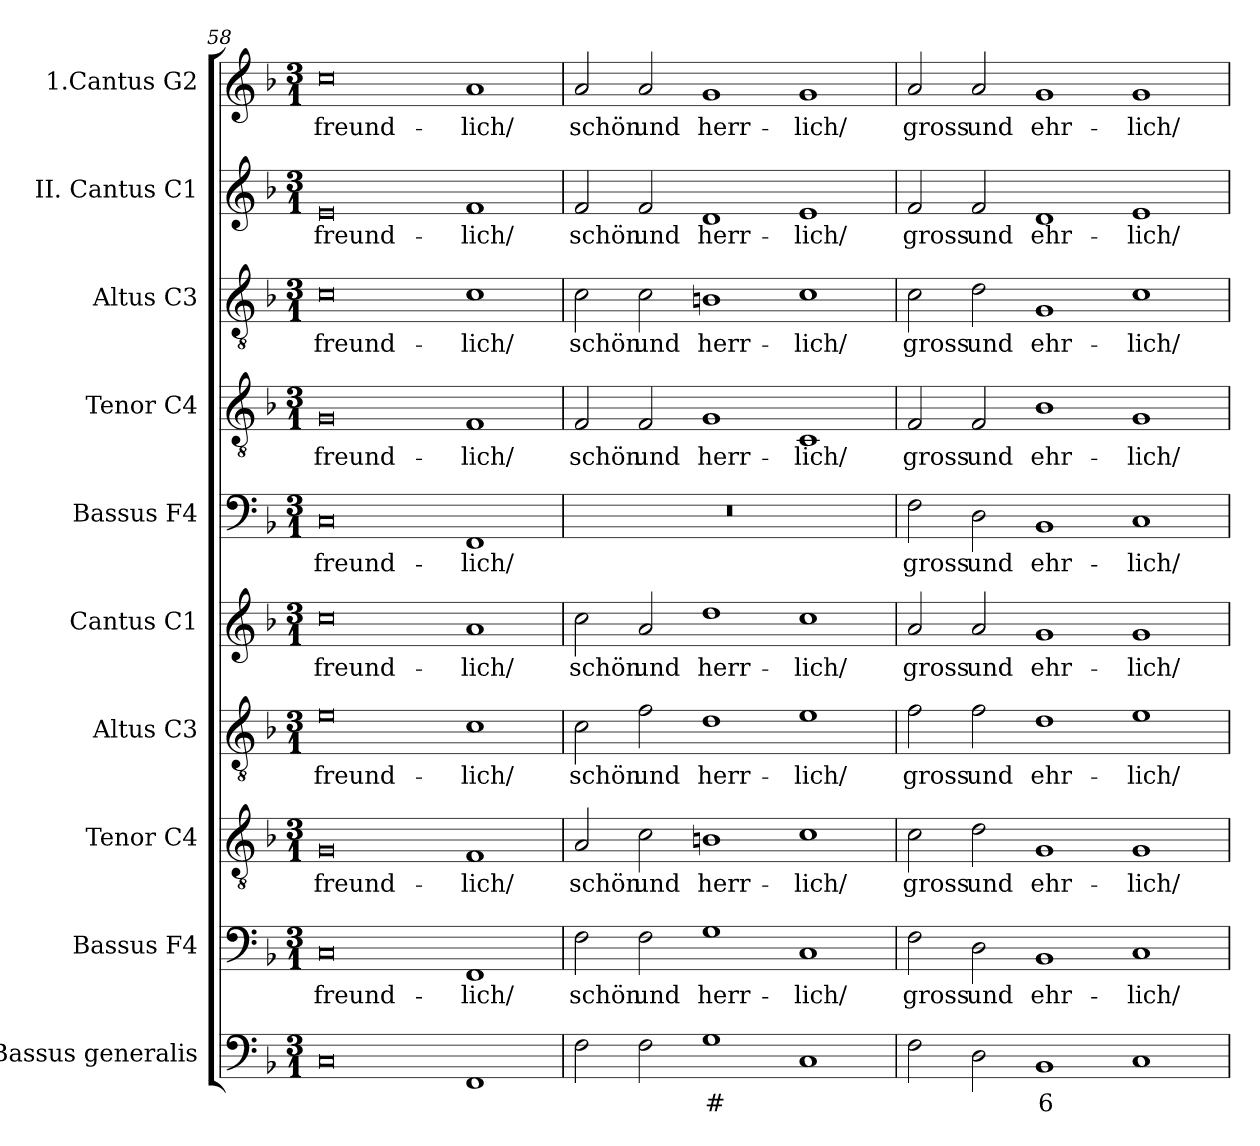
**kern	**text	**kern	**text	**kern	**text	**kern	**text	**kern	**text	**kern	**text	**kern	**text	**kern	**text	**kern	**text	**kern	**text
*part10	*part10	*part9	*part9	*part8	*part8	*part7	*part7	*part6	*part6	*part5	*part5	*part4	*part4	*part3	*part3	*part2	*part2	*part1	*part1
*staff10	*staff10	*staff9	*staff9	*staff8	*staff8	*staff7	*staff7	*staff6	*staff6	*staff5	*staff5	*staff4	*staff4	*staff3	*staff3	*staff2	*staff2	*staff1	*staff1
*I"Bassus  generalis	*	*I"Bassus F4	*	*I"Tenor C4	*	*I"Altus  C3	*	*I"Cantus C1	*	*I"Bassus F4	*	*I"Tenor C4	*	*I"Altus C3	*	*I"II. Cantus C1	*	*I"1.Cantus G2	*
!!LO:PB:g=z
*clefF4	*	*clefF4	*	*clefGv2	*	*clefGv2	*	*clefG2	*	*clefF4	*	*clefGv2	*	*clefGv2	*	*clefG2	*	*clefG2	*
*k[b-]	*	*k[b-]	*	*k[b-]	*	*k[b-]	*	*k[b-]	*	*k[b-]	*	*k[b-]	*	*k[b-]	*	*k[b-]	*	*k[b-]	*
*F:	*	*F:	*	*F:	*	*F:	*	*F:	*	*F:	*	*F:	*	*F:	*	*F:	*	*F:	*
*M3/1	*	*M3/1	*	*M3/1	*	*M3/1	*	*M3/1	*	*M3/1	*	*M3/1	*	*M3/1	*	*M3/1	*	*M3/1	*
=58	=58	=58	=58	=58	=58	=58	=58	=58	=58	=58	=58	=58	=58	=58	=58	=58	=58	=58	=58
!	!	!	!LO:LY:b	!	!LO:LY:b	!	!LO:LY:b	!	!LO:LY:b	!	!LO:LY:b	!	!LO:LY:b	!	!LO:LY:b	!	!LO:LY:b	!	!LO:LY:b
0C	.	0C	freund-	0G	freund-	0e	freund-	0cc	freund-	0C	freund-	0G	freund-	0c	freund-	0e	freund-	0cc	freund-
!	!	!	!LO:LY:b	!	!LO:LY:b	!	!LO:LY:b	!	!LO:LY:b	!	!LO:LY:b	!	!LO:LY:b	!	!LO:LY:b	!	!LO:LY:b	!	!LO:LY:b
1FF	.	1FF	-lich/	1F	-lich/	1c	-lich/	1a	-lich/	1FF	-lich/	1F	-lich/	1c	-lich/	1f	-lich/	1a	-lich/
=59	=59	=59	=59	=59	=59	=59	=59	=59	=59	=59	=59	=59	=59	=59	=59	=59	=59	=59	=59
!	!	!	!LO:LY:b	!	!LO:LY:b	!	!LO:LY:b	!	!LO:LY:b	!	!	!	!LO:LY:b	!	!LO:LY:b	!	!LO:LY:b	!	!LO:LY:b
2F\	.	2F\	schön	2A/	schön	2c\	schön	2cc\	schön	0.r	.	2F/	schön	2c\	schön	2f/	schön	2a/	schön
!	!	!	!LO:LY:b	!	!LO:LY:b	!	!LO:LY:b	!	!LO:LY:b	!	!	!	!LO:LY:b	!	!LO:LY:b	!	!LO:LY:b	!	!LO:LY:b
2F\	.	2F\	und	2c\	und	2f\	und	2a/	und	.	.	2F/	und	2c\	und	2f/	und	2a/	und
!	!LO:LY:b	!	!LO:LY:b	!	!LO:LY:b	!	!LO:LY:b	!	!LO:LY:b	!	!	!	!LO:LY:b	!	!LO:LY:b	!	!LO:LY:b	!	!LO:LY:b
1G	#	1G	herr-	1Bn	herr-	1d	herr-	1dd	herr-	.	.	1G	herr-	1Bn	herr-	1d	herr-	1g	herr-
!	!	!	!LO:LY:b	!	!LO:LY:b	!	!LO:LY:b	!	!LO:LY:b	!	!	!	!LO:LY:b	!	!LO:LY:b	!	!LO:LY:b	!	!LO:LY:b
1C	.	1C	-lich/	1c	-lich/	1e	-lich/	1cc	-lich/	.	.	1C	-lich/	1c	-lich/	1e	-lich/	1g	-lich/
=60	=60	=60	=60	=60	=60	=60	=60	=60	=60	=60	=60	=60	=60	=60	=60	=60	=60	=60	=60
!	!	!	!LO:LY:b	!	!LO:LY:b	!	!LO:LY:b	!	!LO:LY:b	!	!LO:LY:b	!	!LO:LY:b	!	!LO:LY:b	!	!LO:LY:b	!	!LO:LY:b
2F\	.	2F\	gross	2c\	gross	2f\	gross	2a/	gross	2F\	gross	2F/	gross	2c\	gross	2f/	gross	2a/	gross
!	!	!	!LO:LY:b	!	!LO:LY:b	!	!LO:LY:b	!	!LO:LY:b	!	!LO:LY:b	!	!LO:LY:b	!	!LO:LY:b	!	!LO:LY:b	!	!LO:LY:b
2D\	.	2D\	und	2d\	und	2f\	und	2a/	und	2D\	und	2F/	und	2d\	und	2f/	und	2a/	und
!	!LO:LY:b	!	!LO:LY:b	!	!LO:LY:b	!	!LO:LY:b	!	!LO:LY:b	!	!LO:LY:b	!	!LO:LY:b	!	!LO:LY:b	!	!LO:LY:b	!	!LO:LY:b
1BB-	6	1BB-	ehr-	1G	ehr-	1d	ehr-	1g	ehr-	1BB-	ehr-	1B-	ehr-	1G	ehr-	1d	ehr-	1g	ehr-
!	!	!	!LO:LY:b	!	!LO:LY:b	!	!LO:LY:b	!	!LO:LY:b	!	!LO:LY:b	!	!LO:LY:b	!	!LO:LY:b	!	!LO:LY:b	!	!LO:LY:b
1C	.	1C	-lich/	1G	-lich/	1e	-lich/	1g	-lich/	1C	-lich/	1G	-lich/	1c	-lich/	1e	-lich/	1g	-lich/
=	=	=	=	=	=	=	=	=	=	=	=	=	=	=	=	=	=	=	=
*-	*-	*-	*-	*-	*-	*-	*-	*-	*-	*-	*-	*-	*-	*-	*-	*-	*-	*-	*-
